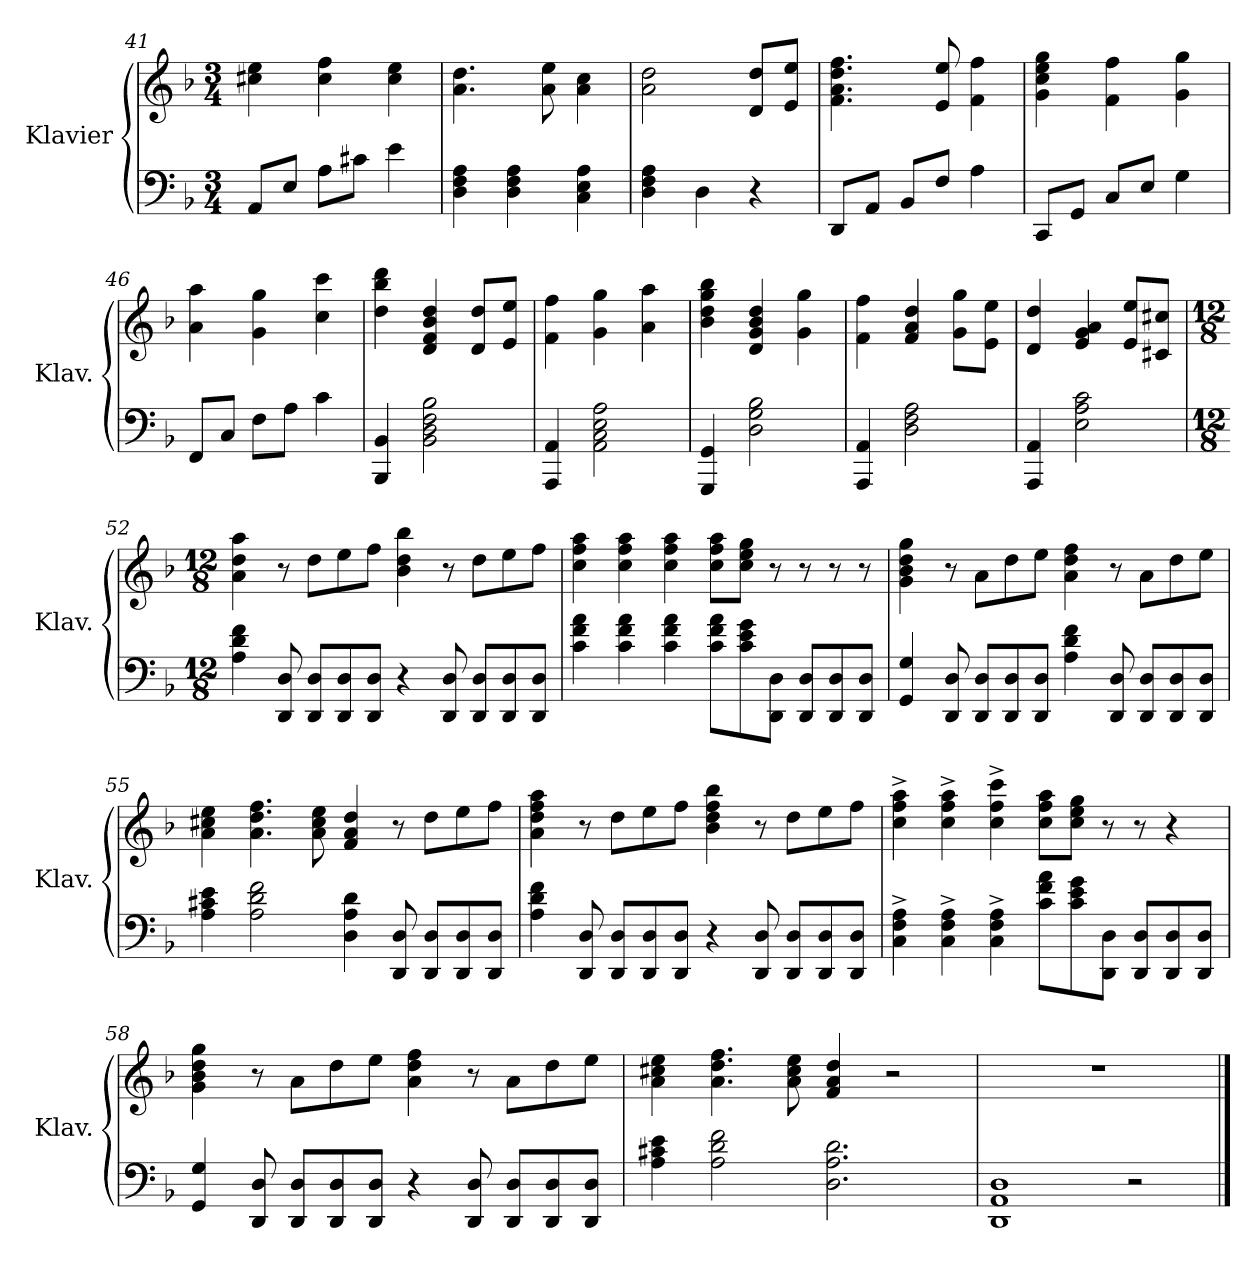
**kern	**kern
*part1	*part1
*staff2	*staff1
*I"Klavier	*
*I'Klav.	*
*clefF4	*clefG2
*k[b-]	*k[b-]
*M3/4	*M3/4
=41	=41
8AA/L	4cc#X\ 4ee\
8E/J	.
8A\L	4cc#\ 4ff\
8c#X\J	.
4e\	4cc#\ 4ee\
=42	=42
4D\ 4F\ 4A\	4.a\ 4.dd\
4D\ 4F\ 4A\	.
.	8a\ 8ee\
4C\ 4E\ 4A\	4a\ 4cc\
=43	=43
4D\ 4F\ 4A\	2a\ 2dd\
4D\	.
4r	8d/ 8dd/L
.	8e/ 8ee/J
=44	=44
8DD/L	4.f\ 4.a\ 4.dd\ 4.ff\
8AA/J	.
8BB-/L	.
8F/J	8e/ 8ee/
4A\	4f\ 4ff\
=45	=45
8CC/L	4g\ 4cc\ 4ee\ 4gg\
8GG/J	.
8C/L	4f\ 4ff\
8E/J	.
4G\	4g\ 4gg\
!!LO:LB:g=z
=46	=46
8FF/L	4a\ 4aa\
8C/J	.
8F\L	4g\ 4gg\
8A\J	.
4c\	4cc\ 4ccc\
=47	=47
4BBB-/ 4BB-/	4dd\ 4bb-\ 4ddd\
2BB-\ 2D\ 2F\ 2B-\	4d/ 4f/ 4b-/ 4dd/
.	8d/ 8dd/L
.	8e/ 8ee/J
=48	=48
4AAA/ 4AA/	4f\ 4ff\
2AA\ 2C\ 2E\ 2A\	4g\ 4gg\
.	4a\ 4aa\
=49	=49
4GGG/ 4GG/	4b-\ 4dd\ 4gg\ 4bb-\
2D\ 2G\ 2B-\	4d/ 4g/ 4b-/ 4dd/
.	4g\ 4gg\
=50	=50
4AAA/ 4AA/	4f\ 4ff\
2D\ 2F\ 2A\	4f/ 4a/ 4dd/
.	8g\ 8gg\L
.	8e\ 8ee\J
=51	=51
4AAA/ 4AA/	4d/ 4dd/
2E\ 2A\ 2c\	4e/ 4g/ 4a/
.	8e/ 8ee/L
.	8c#X/ 8cc#X/J
!!LO:PB:g=z
=52	=52
*M12/8	*M12/8
4A\ 4d\ 4f\	4a\ 4dd\ 4aa\
8DD/ 8D/	8r
8DD/ 8D/L	8dd\L
8DD/ 8D/	8ee\
8DD/ 8D/J	8ff\J
4r	4b-\ 4dd\ 4bb-\
8DD/ 8D/	8r
8DD/ 8D/L	8dd\L
8DD/ 8D/	8ee\
8DD/ 8D/J	8ff\J
=53	=53
4c\ 4f\ 4a\	4cc\ 4ff\ 4aa\
4c\ 4f\ 4a\	4cc\ 4ff\ 4aa\
4c\ 4f\ 4a\	4cc\ 4ff\ 4aa\
8c\ 8f\ 8a\L	8cc\ 8ff\ 8aa\L
8c\ 8e\ 8g\	8cc\ 8ee\ 8gg\J
8DD\ 8D\J	8r
8DD/ 8D/L	8r
8DD/ 8D/	8r
8DD/ 8D/J	8r
=54	=54
4GG/ 4G/	4g\ 4b-\ 4dd\ 4gg\
8DD/ 8D/	8r
8DD/ 8D/L	8a\L
8DD/ 8D/	8dd\
8DD/ 8D/J	8ee\J
4A\ 4d\ 4f\	4a\ 4dd\ 4ff\
8DD/ 8D/	8r
8DD/ 8D/L	8a\L
8DD/ 8D/	8dd\
8DD/ 8D/J	8ee\J
!!LO:LB:g=z
=55	=55
4A\ 4c#X\ 4e\	4a\ 4cc#X\ 4ee\
2A\ 2d\ 2f\	4.a\ 4.dd\ 4.ff\
.	8a\ 8cc#\ 8ee\
4D\ 4A\ 4d\	4f/ 4a/ 4dd/
8DD/ 8D/	8r
8DD/ 8D/L	8dd\L
8DD/ 8D/	8ee\
8DD/ 8D/J	8ff\J
=56	=56
4A\ 4d\ 4f\	4a\ 4dd\ 4ff\ 4aa\
8DD/ 8D/	8r
8DD/ 8D/L	8dd\L
8DD/ 8D/	8ee\
8DD/ 8D/J	8ff\J
4r	4b-\ 4dd\ 4ff\ 4bb-\
8DD/ 8D/	8r
8DD/ 8D/L	8dd\L
8DD/ 8D/	8ee\
8DD/ 8D/J	8ff\J
=57	=57
4C\^ 4F\^ 4A\^	4cc\^ 4ff\^ 4aa\^
4C\^ 4F\^ 4A\^	4cc\^ 4ff\^ 4aa\^
4C\^ 4F\^ 4A\^	4cc\^ 4ff\^ 4ccc\^
8c\ 8f\ 8a\L	8cc\ 8ff\ 8aa\L
8c\ 8e\ 8g\	8cc\ 8ee\ 8gg\J
8DD\ 8D\J	8r
8DD/ 8D/L	8r
8DD/ 8D/	4r
8DD/ 8D/J	.
!!LO:LB:g=z
=58	=58
4GG/ 4G/	4g\ 4b-\ 4dd\ 4gg\
8DD/ 8D/	8r
8DD/ 8D/L	8a\L
8DD/ 8D/	8dd\
8DD/ 8D/J	8ee\J
4r	4a\ 4dd\ 4ff\
8DD/ 8D/	8r
8DD/ 8D/L	8a\L
8DD/ 8D/	8dd\
8DD/ 8D/J	8ee\J
=59	=59
4A\ 4c#X\ 4e\	4a\ 4cc#X\ 4ee\
2A\ 2d\ 2f\	4.a\ 4.dd\ 4.ff\
.	8a\ 8cc#\ 8ee\
2.D\ 2.A\ 2.d\	4f/ 4a/ 4dd/
.	2r
=60	=60
1DD 1AA 1D	1.r
2r	.
==	==
*-	*-
